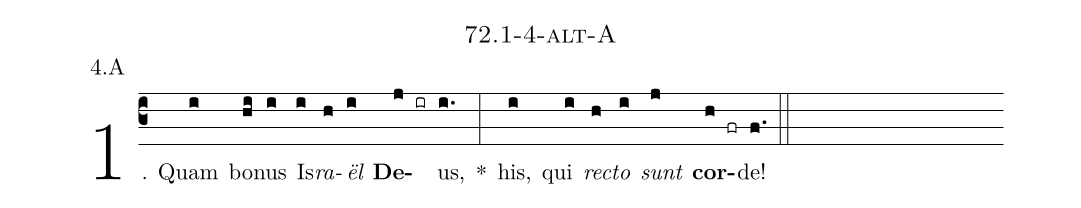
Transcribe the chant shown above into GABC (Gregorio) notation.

name: 72.1-4-alt-A;
annotation: 4.A;
%%
(c3)1. Quam(i) bo(hi)nus(i) Is(i)<i>ra</i>(h)<i>ël</i>(i) <b>De</b>(j ir)us,(i.) *(:) his,(i) qui(i) <i>rec</i>(h)<i>to</i>(i) <i>sunt</i>(j) <b>cor</b>(h fr)de!(f.) (::)


%E(i) u(h) o(i) u(j) a(h) e.(f.) (::)
